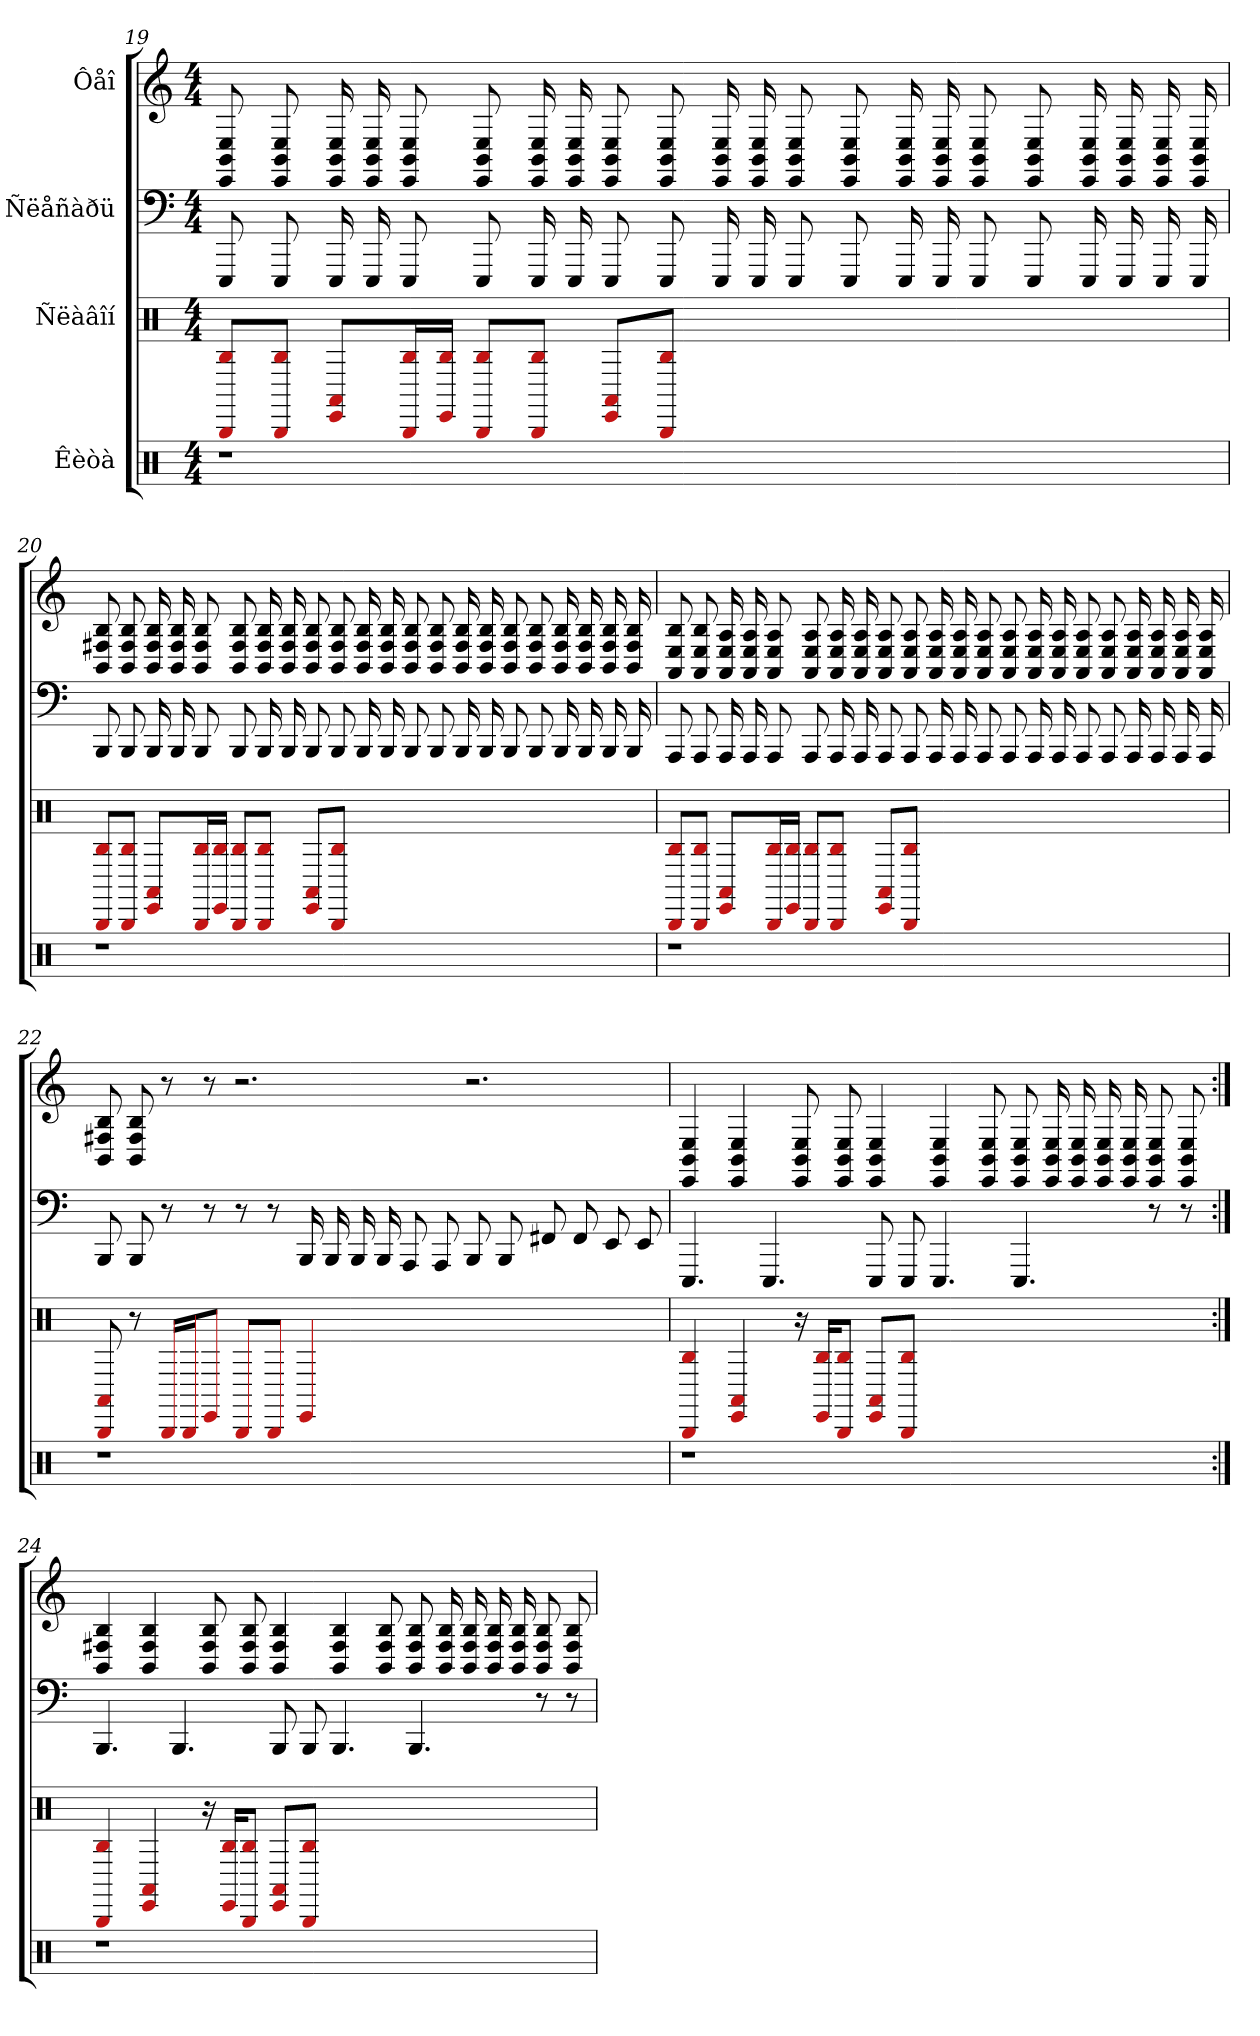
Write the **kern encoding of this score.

**kern	**kern	**kern	**kern
*part4	*part3	*part2	*part1
*staff4	*staff3	*staff2	*staff1
*I"Êèòà	*I"Ñëàâîí	*I"Ñëåñàðü	*I"Ôåî
*clefX	*clefX	*	*
*k[]	*k[]	*k[]	*k[]
*M4/4	*M4/4	*M4/4	*M4/4
=19	=19	=19	=19
1r	8B/ 8BBB/L	8EEE	8E 8BB 8EE
.	8B/ 8BBB/J	8EEE	8E 8BB 8EE
.	8AA#/ 8EE/L	16EEE	16E 16BB 16EE
.	.	16EEE	16E 16BB 16EE
.	16B/ 16BBB/L	8EEE	8E 8BB 8EE
.	16B/ 16EE/JJ	.	.
.	8B/ 8BBB/L	8EEE	8E 8BB 8EE
.	8B/ 8BBB/J	16EEE	16E 16BB 16EE
.	.	16EEE	16E 16BB 16EE
.	8AA#/ 8EE/L	8EEE	8E 8BB 8EE
.	8B/ 8BBB/J	8EEE	8E 8BB 8EE
1ryy	1ryy	16EEE	16E 16BB 16EE
.	.	16EEE	16E 16BB 16EE
.	.	8EEE	8E 8BB 8EE
.	.	8EEE	8E 8BB 8EE
.	.	16EEE	16E 16BB 16EE
.	.	16EEE	16E 16BB 16EE
.	.	8EEE	8E 8BB 8EE
.	.	8EEE	8E 8BB 8EE
.	.	16EEE	16E 16BB 16EE
.	.	16EEE	16E 16BB 16EE
.	.	16EEE	16E 16BB 16EE
.	.	16EEE	16E 16BB 16EE
=20	=20	=20	=20
1r	8B/ 8BBB/L	8BBB	8B 8F# 8BB
.	8B/ 8BBB/J	8BBB	8B 8F# 8BB
.	8AA#/ 8EE/L	16BBB	16B 16F# 16BB
.	.	16BBB	16B 16F# 16BB
.	16B/ 16BBB/L	8BBB	8B 8F# 8BB
.	16B/ 16EE/JJ	.	.
.	8B/ 8BBB/L	8BBB	8B 8F# 8BB
.	8B/ 8BBB/J	16BBB	16B 16F# 16BB
.	.	16BBB	16B 16F# 16BB
.	8AA#/ 8EE/L	8BBB	8B 8F# 8BB
.	8B/ 8BBB/J	8BBB	8B 8F# 8BB
1ryy	1ryy	16BBB	16B 16F# 16BB
.	.	16BBB	16B 16F# 16BB
.	.	8BBB	8B 8F# 8BB
.	.	8BBB	8B 8F# 8BB
.	.	16BBB	16B 16F# 16BB
.	.	16BBB	16B 16F# 16BB
.	.	8BBB	8B 8F# 8BB
.	.	8BBB	8B 8F# 8BB
.	.	16BBB	16B 16F# 16BB
.	.	16BBB	16B 16F# 16BB
.	.	16BBB	16B 16F# 16BB
.	.	16BBB	16B 16F# 16BB
=21	=21	=21	=21
1r	8B/ 8BBB/L	8AAA	8B 8E 8AA
.	8B/ 8BBB/J	8AAA	8B 8E 8AA
.	8AA#/ 8EE/L	16AAA	16A 16E 16AA
.	.	16AAA	16A 16E 16AA
.	16B/ 16BBB/L	8AAA	8A 8E 8AA
.	16B/ 16EE/JJ	.	.
.	8B/ 8BBB/L	8AAA	8A 8E 8AA
.	8B/ 8BBB/J	16AAA	16A 16E 16AA
.	.	16AAA	16A 16E 16AA
.	8AA#/ 8EE/L	8AAA	8A 8E 8AA
.	8B/ 8BBB/J	8AAA	8A 8E 8AA
1ryy	1ryy	16AAA	16A 16E 16AA
.	.	16AAA	16A 16E 16AA
.	.	8AAA	8A 8E 8AA
.	.	8AAA	8A 8E 8AA
.	.	16AAA	16A 16E 16AA
.	.	16AAA	16A 16E 16AA
.	.	8AAA	8A 8E 8AA
.	.	8AAA	8A 8E 8AA
.	.	16AAA	16A 16E 16AA
.	.	16AAA	16A 16E 16AA
.	.	16AAA	16A 16E 16AA
.	.	16AAA	16A 16E 16AA
=22	=22	=22	=22
1r	8AA# 8BBB	8BBB	8B 8F# 8BB
.	8r	8BBB	8B 8F# 8BB
.	16BBB/LL	8r	8r
.	16BBB/J	.	.
.	8EE/J	8r	8r
.	8BBB/L	8r	2.r
.	8BBB/J	8r	.
.	4EE	16BBB	.
.	.	16BBB	.
.	.	16BBB	.
.	.	16BBB	.
1ryy	1ryy	8AAA	.
.	.	8AAA	.
.	.	8BBB	2.r
.	.	8BBB	.
.	.	8FF#	.
.	.	8FF#	.
.	.	8EE	.
.	.	8EE	.
=23	=23	=23	=23
1r	4B 4BBB	4.EEE	4E 4BB 4EE
.	4AA# 4EE	.	4E 4BB 4EE
.	.	4.EEE	.
.	16r	.	8E 8BB 8EE
.	16B/ 16EE/KL	.	.
.	8B/ 8BBB/J	.	8E 8BB 8EE
.	8AA#/ 8EE/L	8EEE	4E 4BB 4EE
.	8B/ 8BBB/J	8EEE	.
1ryy	1ryy	4.EEE	4E 4BB 4EE
.	.	.	8E 8BB 8EE
.	.	4.EEE	8E 8BB 8EE
.	.	.	16E 16BB 16EE
.	.	.	16E 16BB 16EE
.	.	.	16E 16BB 16EE
.	.	.	16E 16BB 16EE
.	.	8r	8E 8BB 8EE
.	.	8r	8E 8BB 8EE
=24:|!	=24:|!	=24:|!	=24:|!
1r	4B 4BBB	4.BBB	4B 4F# 4BB
.	4AA# 4EE	.	4B 4F# 4BB
.	.	4.BBB	.
.	16r	.	8B 8F# 8BB
.	16B/ 16EE/KL	.	.
.	8B/ 8BBB/J	.	8B 8F# 8BB
.	8AA#/ 8EE/L	8BBB	4B 4F# 4BB
.	8B/ 8BBB/J	8BBB	.
1ryy	1ryy	4.BBB	4B 4F# 4BB
.	.	.	8B 8F# 8BB
.	.	4.BBB	8B 8F# 8BB
.	.	.	16B 16F# 16BB
.	.	.	16B 16F# 16BB
.	.	.	16B 16F# 16BB
.	.	.	16B 16F# 16BB
.	.	8r	8B 8F# 8BB
.	.	8r	8B 8F# 8BB
=	=	=	=
*-	*-	*-	*-
